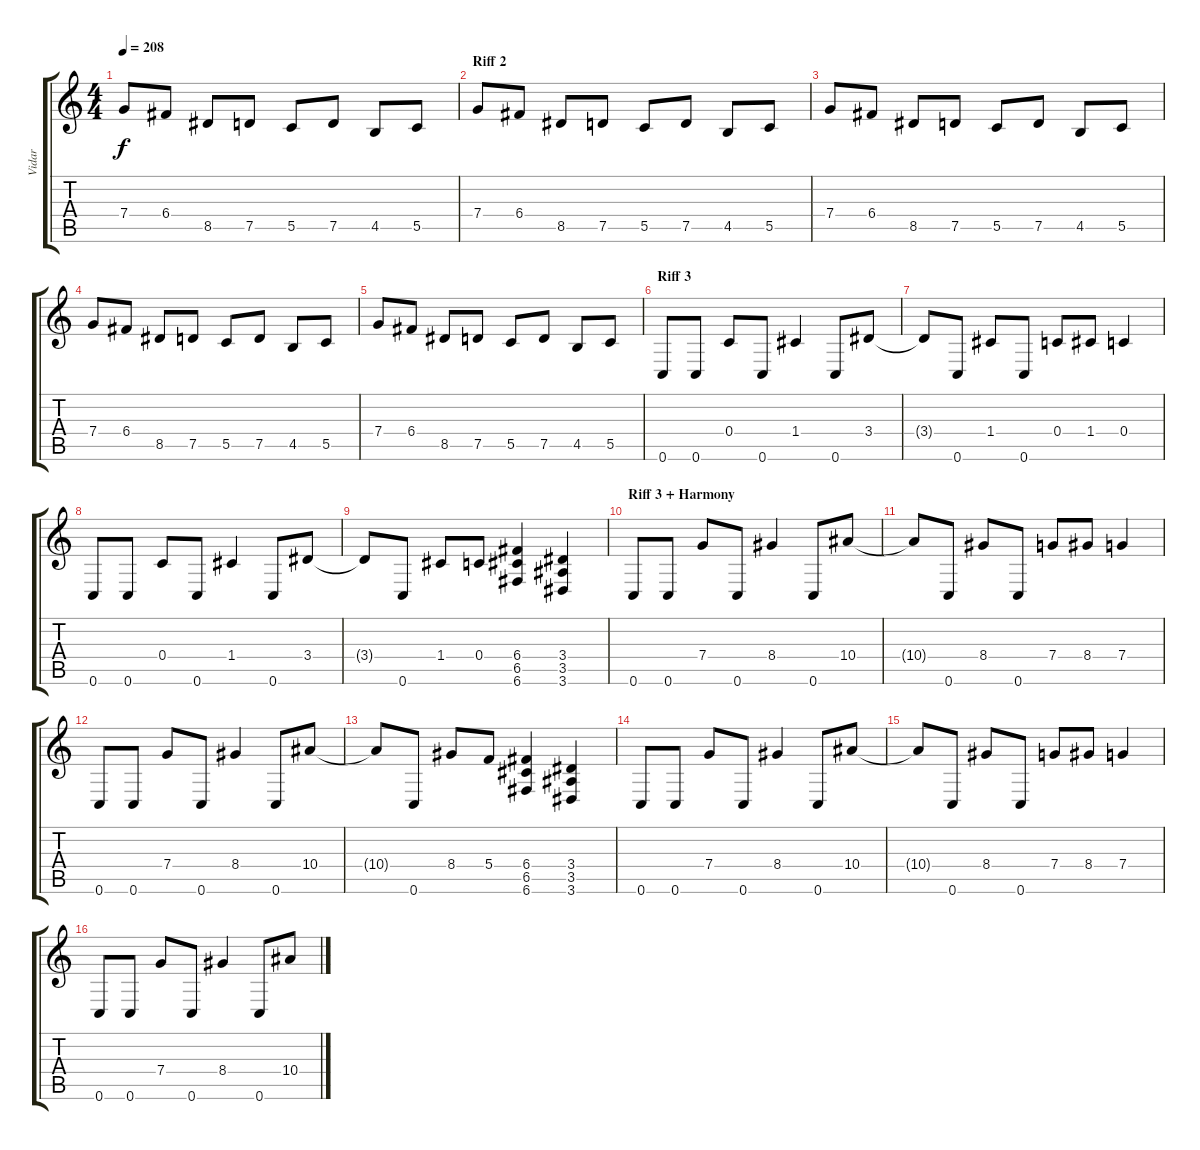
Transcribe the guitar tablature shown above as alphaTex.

\track ("Vidar" "Vidar") {instrument overdrivenguitar}
\staff {score tabs}
\tuning (D4 A3 F3 C3 G2 C2) {hide}
\ts (4 4)
\tempo 208
\clef g2
\ks c
7.4.8{dy f} 6.4.8 8.5.8 7.5.8 5.5.8 7.5.8 4.5.8 5.5.8 |
\section ("" "Riff 2")
7.4.8 6.4.8 8.5.8 7.5.8 5.5.8 7.5.8 4.5.8 5.5.8 |
7.4.8 6.4.8 8.5.8 7.5.8 5.5.8 7.5.8 4.5.8 5.5.8 |
7.4.8 6.4.8 8.5.8 7.5.8 5.5.8 7.5.8 4.5.8 5.5.8 |
7.4.8 6.4.8 8.5.8 7.5.8 5.5.8 7.5.8 4.5.8 5.5.8 |
\section ("" "Riff 3")
0.6.8 0.6.8 0.4.8 0.6.8 1.4.4 0.6.8 3.4.8 |
3.4{t}.8 0.6.8 1.4.8 0.6.8 0.4.8 1.4.8 0.4.4 |
0.6.8 0.6.8 0.4.8 0.6.8 1.4.4 0.6.8 3.4.8 |
3.4{t}.8 0.6.8 1.4.8 0.4.8 (6.4 6.5 6.6).4 (3.4 3.5 3.6).4 |
\section ("" "Riff 3 + Harmony")
0.6.8 0.6.8 7.4.8 0.6.8 8.4.4 0.6.8 10.4.8 |
10.4{t}.8 0.6.8 8.4.8 0.6.8 7.4.8 8.4.8 7.4.4 |
0.6.8 0.6.8 7.4.8 0.6.8 8.4.4 0.6.8 10.4.8 |
10.4{t}.8 0.6.8 8.4.8 5.4.8 (6.4 6.5 6.6).4 (3.4 3.5 3.6).4 |
0.6.8 0.6.8 7.4.8 0.6.8 8.4.4 0.6.8 10.4.8 |
10.4{t}.8 0.6.8 8.4.8 0.6.8 7.4.8 8.4.8 7.4.4 |
0.6.8 0.6.8 7.4.8 0.6.8 8.4.4 0.6.8 10.4.8
